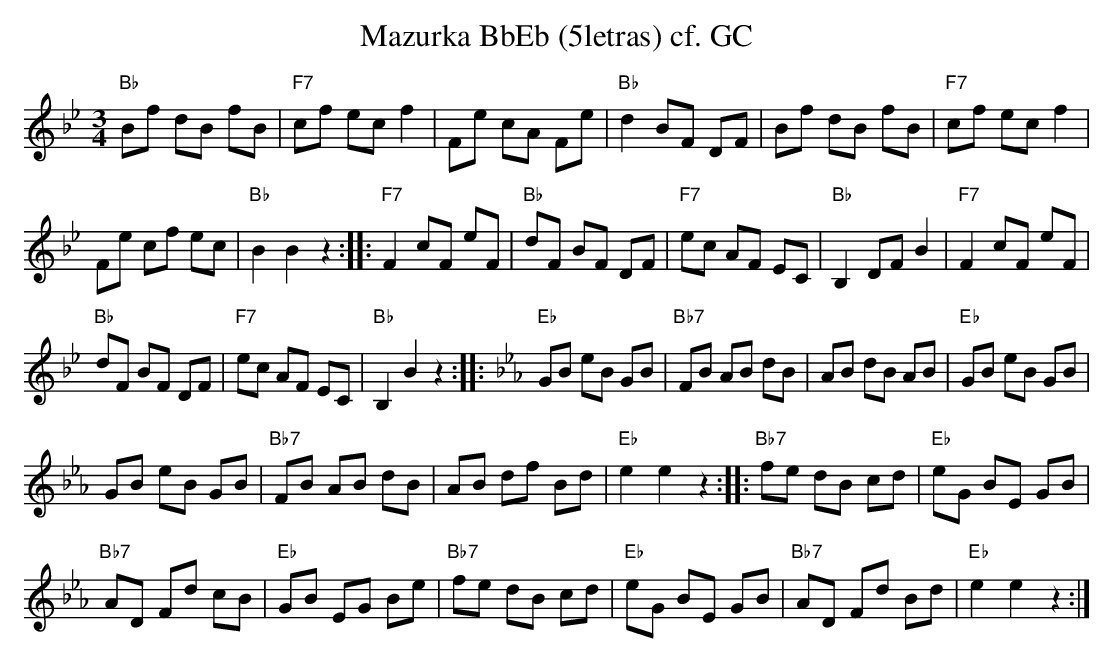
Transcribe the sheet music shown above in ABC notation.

X:1
T:Mazurka BbEb (5letras) cf. GC
M:3/4
L:1/8
K:Bbmaj%%MIDI gchordon
"Bb"Bf dB fB | "F7"cf ecf2 | Fe cA Fe | "Bb"d2BF DF | Bf dB fB | "F7"cf ecf2 |
Fe cf ec | "Bb"B2B2z2 :: "F7"F2cF eF | "Bb"dF BF DF | "F7"ec AF EC | "Bb"B,2DFB2 | "F7"F2cF eF |
"Bb"dF BF DF | "F7"ec AF EC | "Bb"B,2B2z2 :: [K:Ebmaj] "Eb"GB eB GB | "Bb7"FB AB dB | AB dB AB | "Eb"GB eB GB |
GB eB GB | "Bb7"FB AB dB | AB df Bd | "Eb"e2e2z2 :: "Bb7"fe dB cd | "Eb"eG BE GB |
"Bb7"AD Fd cB | "Eb"GB EG Be | "Bb7"fe dB cd | "Eb"eG BE GB | "Bb7"AD Fd Bd | "Eb"e2e2z2 :|
